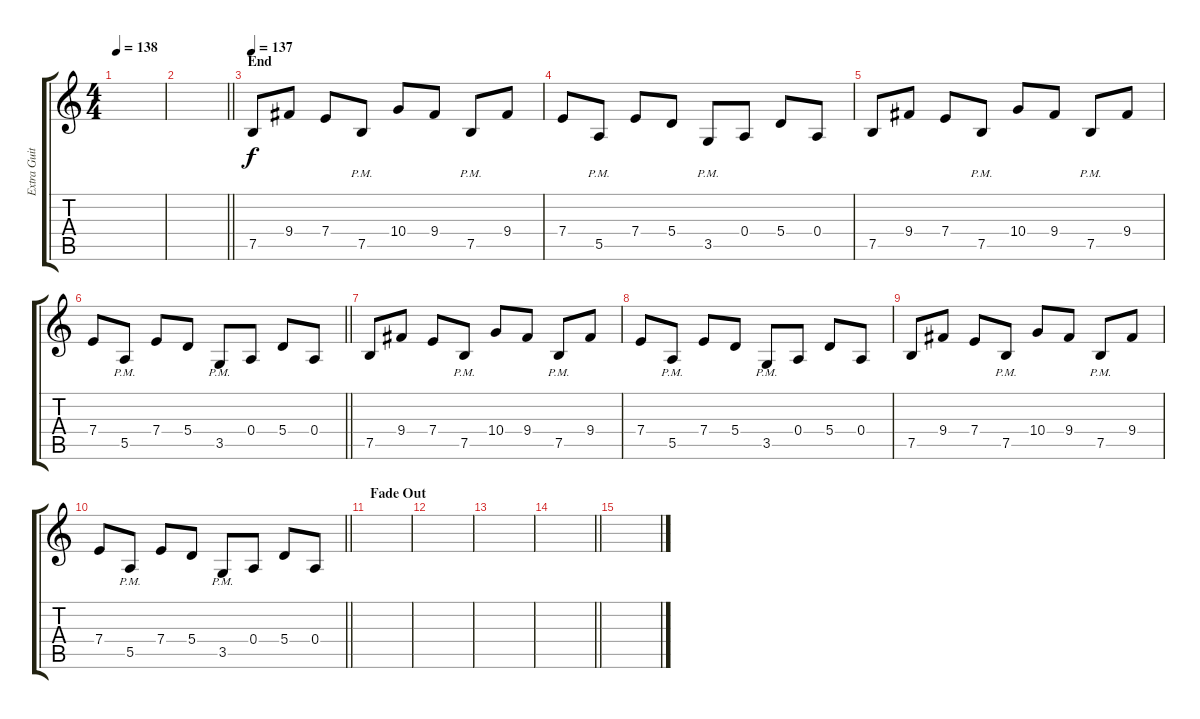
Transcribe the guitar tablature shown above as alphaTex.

\track ("Extra Guitar" "Extra Guit") {instrument distortionguitar}
\staff {score tabs}
\tuning (B3 Gb3 D3 A2 E2 B1) {hide}
\ts (4 4)
\tempo 138
\clef g2
\ks c
|
\barLineRight lightlight
|
\section ("" "End")
\tempo 137
7.5.8{volume 12} 9.4.8 7.4.8 7.5{pm}.8 10.4.8 9.4.8 7.5{pm}.8 9.4.8 |
7.4.8 5.5{pm}.8 7.4.8 5.4.8 3.5{pm}.8 0.4.8 5.4.8 0.4.8 |
7.5.8 9.4.8 7.4.8 7.5{pm}.8 10.4.8 9.4.8 7.5{pm}.8 9.4.8 |
\barLineRight lightlight
7.4.8 5.5{pm}.8 7.4.8 5.4.8 3.5{pm}.8 0.4.8 5.4.8 0.4.8 |
\section ("" "")
7.5.8 9.4.8 7.4.8 7.5{pm}.8 10.4.8 9.4.8 7.5{pm}.8 9.4.8 |
7.4.8 5.5{pm}.8 7.4.8 5.4.8 3.5{pm}.8 0.4.8 5.4.8 0.4.8 |
7.5.8 9.4.8 7.4.8 7.5{pm}.8 10.4.8 9.4.8 7.5{pm}.8 9.4.8 |
\barLineRight lightlight
7.4.8 5.5{pm}.8 7.4.8 5.4.8 3.5{pm}.8 0.4.8 5.4.8 0.4.8 |
\section ("" "Fade Out")
|
|
|
\barLineRight lightlight
|
\section ("" "")
